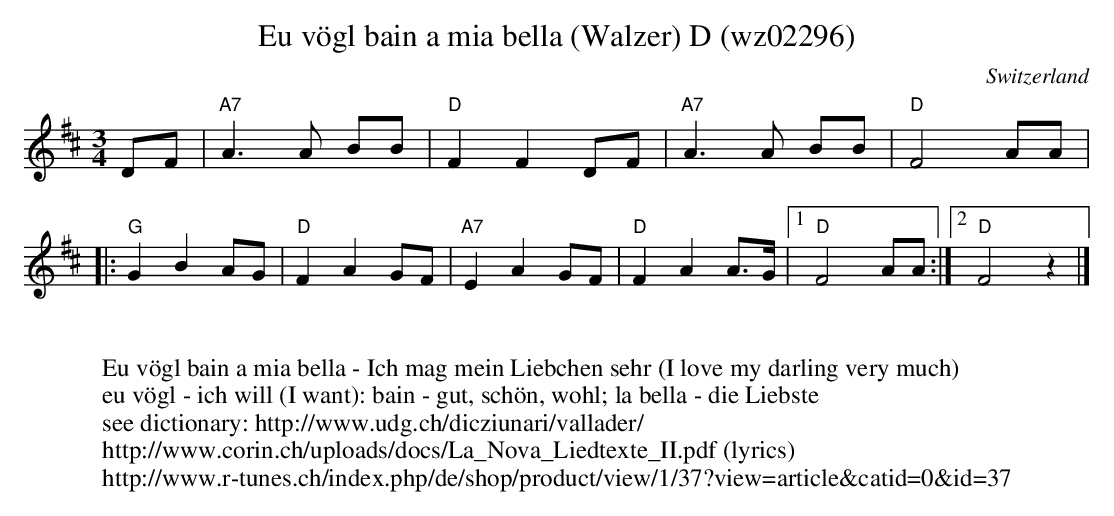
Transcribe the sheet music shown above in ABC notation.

X:1
T:Eu vögl bain a mia bella (Walzer) D (wz02296)
O:Switzerland
M:3/4
L:1/8
K:D major
DF | "A7"A3A BB | "D"F2F2DF | "A7"A3A BB | "D"F4AA |
|: "G"G2B2 AG | "D"F2A2 GF | "A7"E2A2 GF | "D"F2A2 A>G |1 "D"F4 AA :|2 "D"F4z2 |]
W:
W: Eu vögl bain a mia bella - Ich mag mein Liebchen sehr (I love my darling very much)
W:eu vögl - ich will (I want): bain - gut, schön, wohl; la bella - die Liebste
W: see dictionary: http://www.udg.ch/dicziunari/vallader/
W: http://www.corin.ch/uploads/docs/La_Nova_Liedtexte_II.pdf (lyrics)
W:http://www.r-tunes.ch/index.php/de/shop/product/view/1/37?view=article&catid=0&id=37
